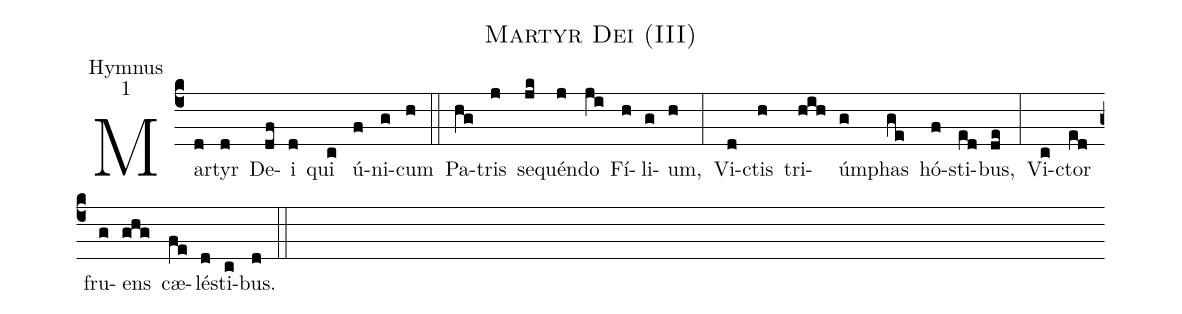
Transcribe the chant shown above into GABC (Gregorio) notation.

name:Martyr Dei (III);
office-part:Hymnus;
mode:1;
%%
(c4) Mar(d)tyr(d) De(df)i(d) qui(c) ú(f)ni(g)cum(h) (::)
Pa(hg)tris(j) se(jk)quén(j)do(ji) Fí(h)li(g)um,(h) (:)
Vi(d)ctis(h) tri(hih)úm(g)phas(ge) hó(f)sti(ed)bus,(de) (:)
Vi(c)ctor(ed) fru(g)ens(ghg) cæ(fe)lé(d)sti(c)bus.(d) (::)
